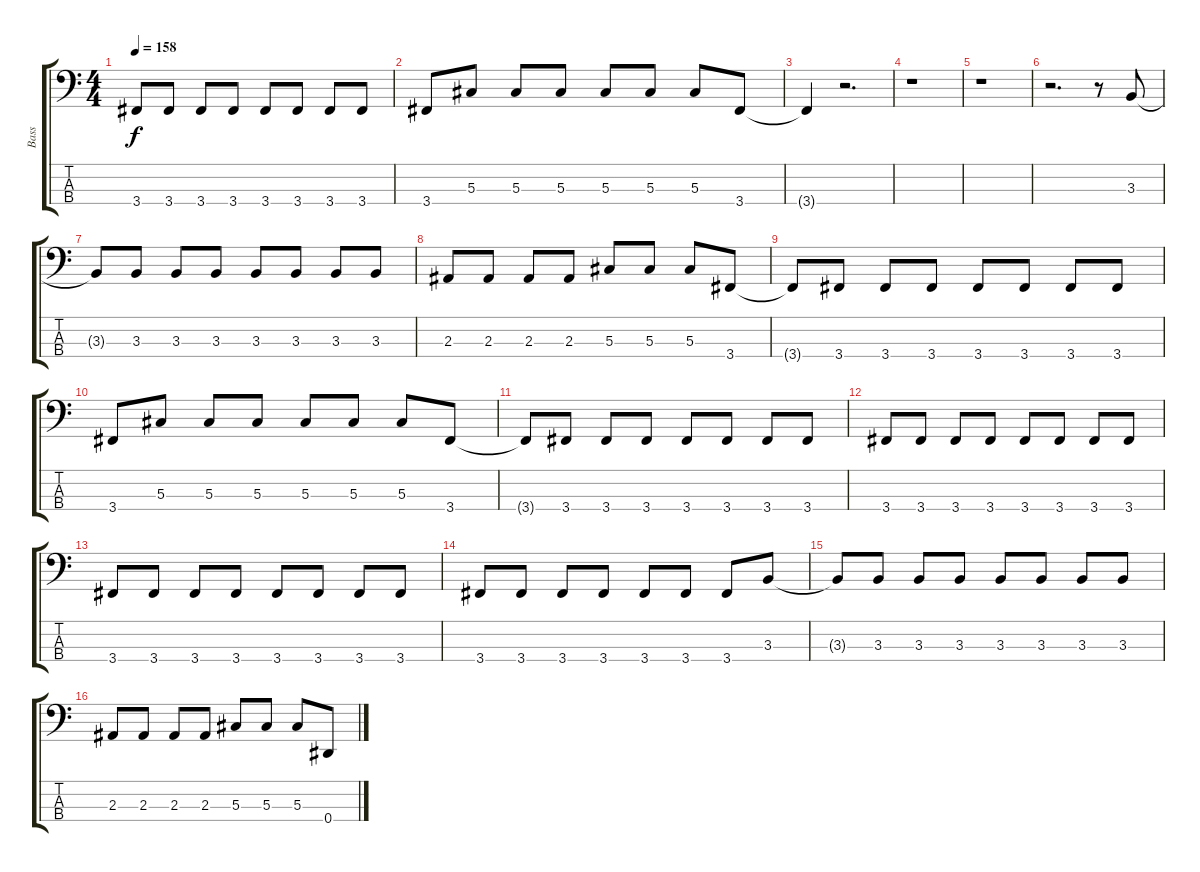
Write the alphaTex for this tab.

\track ("Bass" "Bass") {instrument electricbassfinger}
\staff {score tabs}
\tuning (Gb2 Db2 Ab1 Eb1) {hide}
\ts (4 4)
\tempo 158
\clef f4
\ks c
3.4{t}.8{dy f} 3.4.8 3.4.8 3.4.8 3.4.8 3.4.8 3.4.8 3.4.8 |
3.4.8 5.3.8 5.3.8 5.3.8 5.3.8 5.3.8 5.3.8 3.4.8 |
3.4{t}.4 r.2{d} |
r.1 |
r.1 |
r.2{d} r.8 3.3.8 |
3.3{t}.8 3.3.8 3.3.8 3.3.8 3.3.8 3.3.8 3.3.8 3.3.8 |
2.3.8 2.3.8 2.3.8 2.3.8 5.3.8 5.3.8 5.3.8 3.4.8 |
3.4{t}.8 3.4.8 3.4.8 3.4.8 3.4.8 3.4.8 3.4.8 3.4.8 |
3.4.8 5.3.8 5.3.8 5.3.8 5.3.8 5.3.8 5.3.8 3.4.8 |
3.4{t}.8 3.4.8 3.4.8 3.4.8 3.4.8 3.4.8 3.4.8 3.4.8 |
3.4.8 3.4.8 3.4.8 3.4.8 3.4.8 3.4.8 3.4.8 3.4.8 |
3.4.8 3.4.8 3.4.8 3.4.8 3.4.8 3.4.8 3.4.8 3.4.8 |
3.4.8 3.4.8 3.4.8 3.4.8 3.4.8 3.4.8 3.4.8 3.3.8 |
3.3{t}.8 3.3.8 3.3.8 3.3.8 3.3.8 3.3.8 3.3.8 3.3.8 |
2.3.8 2.3.8 2.3.8 2.3.8 5.3.8 5.3.8 5.3.8 0.4.8
